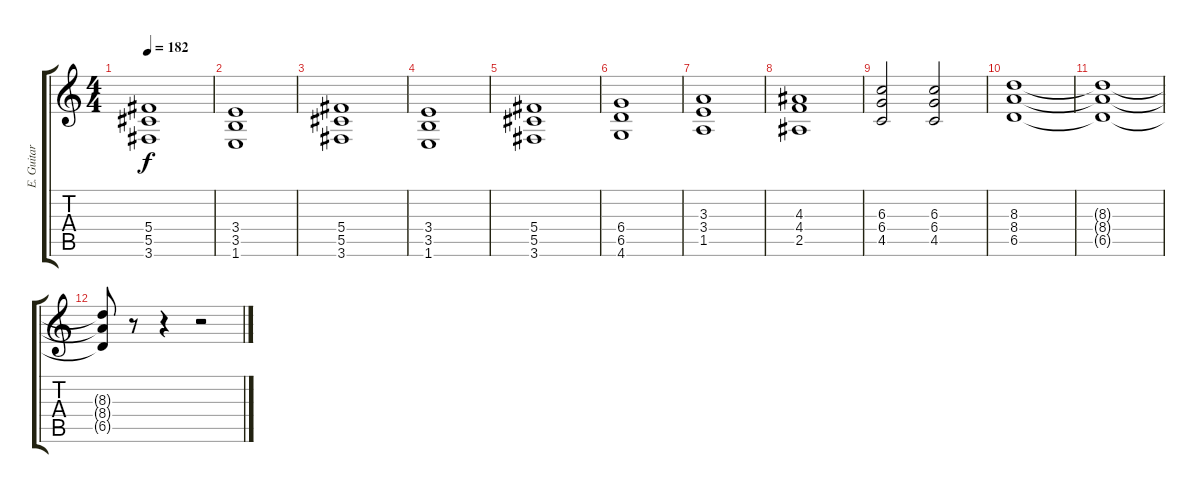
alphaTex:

\track ("E. Guitar II" "E. Guitar ") {instrument overdrivenguitar}
\staff {score tabs}
\tuning (Eb4 Bb3 Gb3 Db3 Ab2 Eb2) {hide}
\ts (4 4)
\tempo 182
\clef g2
\ks c
(5.4 5.5 3.6).1{dy f} |
(3.4 3.5 1.6).1 |
(5.4 5.5 3.6).1 |
(3.4 3.5 1.6).1 |
(5.4 5.5 3.6).1 |
(6.4 6.5 4.6).1 |
(3.3 3.4 1.5).1 |
(4.3 4.4 2.5).1 |
(6.3 6.4 4.5).2 (6.3 6.4 4.5).2 |
(8.3 8.4 6.5).1 |
(8.3{t} 8.4{t} 6.5{t}).1 |
(8.3{t} 8.4{t} 6.5{t}).8 r.8 r.4 r.2
